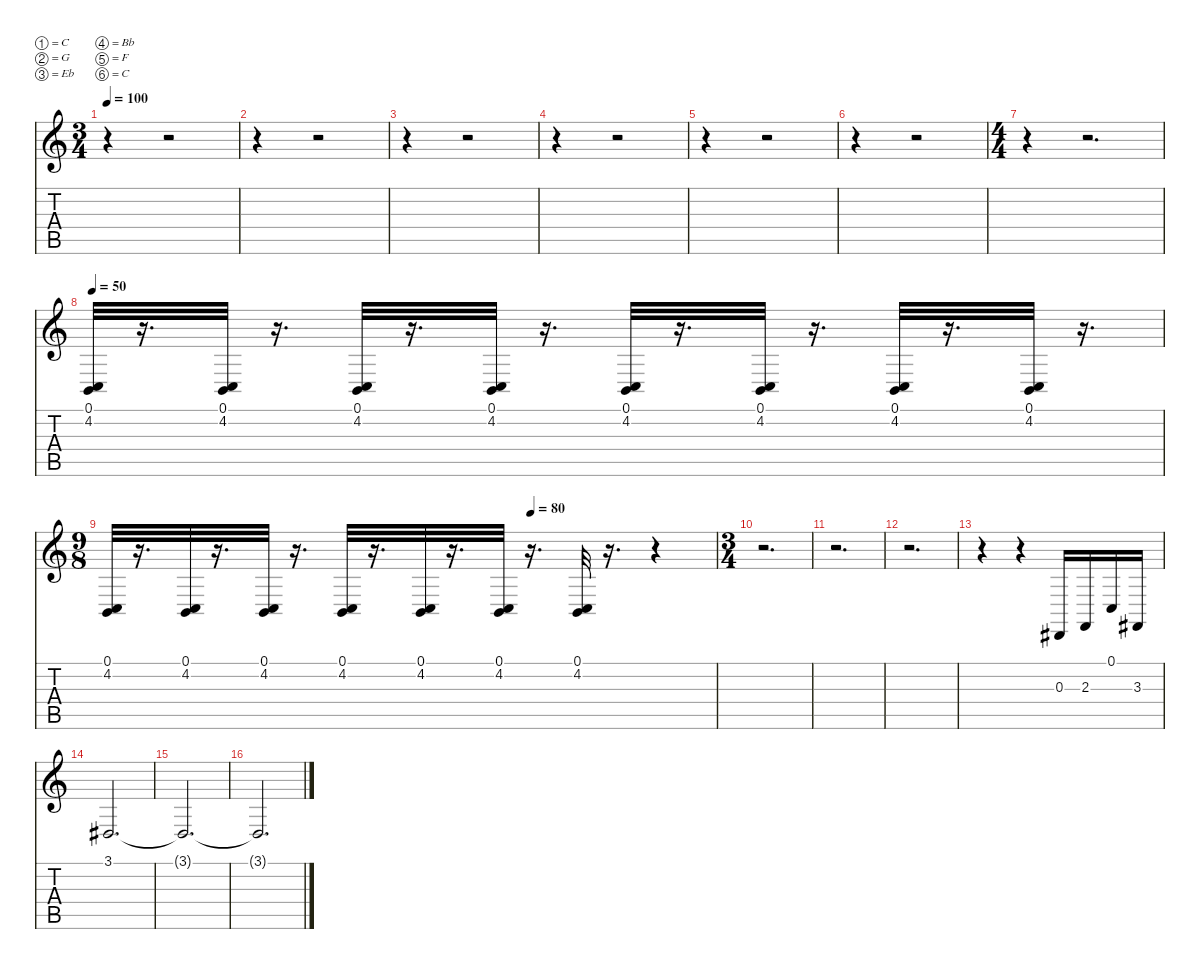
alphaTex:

\defaultSystemsLayout 4
\hideDynamics
\bracketExtendMode nobrackets
\singleTrackTrackNamePolicy hidden
\multiTrackTrackNamePolicy hidden
\firstSystemTrackNameMode fullname
\firstSystemTrackNameOrientation horizontal
\otherSystemsTrackNameOrientation horizontal
\track ("Low strings" "vla.") {instrument viola}
\staff {score tabs}
\tuning (C3 G2 Eb2 Bb1 F1 C1)
\ts (3 4)
\tempo 100
\clef g2
\ks c
r.4{dy mf beam Down} r.2{beam Down} |
r.4{beam Down} r.2{beam Down} |
r.4{beam Down} r.2{beam Down} |
r.4{beam Down} r.2{beam Down} |
r.4{beam Down} r.2{beam Down} |
r.4{beam Down} r.2{beam Down} |
\ts (4 4)
r.4{beam Down} r.2{d beam Down} |
\tempo 50
(0.1 4.2).32{beam Up} r.16{d beam Up} (0.1 4.2).32{dy mp beam Up} r.16{d beam Up} (0.1 4.2).32{dy f beam Up} r.16{d beam Up} (0.1 4.2).32{dy mp beam Up} r.16{d beam Up} (0.1 4.2).32{dy mf beam Up} r.16{d beam Up} (0.1 4.2).32{dy mp beam Up} r.16{d beam Up} (0.1 4.2).32{dy f beam Up} r.16{d beam Up} (0.1 4.2).32{dy mp beam Up} r.16{d beam Up} |
\ts (9 8)
\tempo (80 0.694444)
(0.1 4.2).32{dy mf beam Up} r.16{d beam Up} (0.1 4.2).32{dy mp beam Up} r.16{d beam Up} (0.1 4.2).32{dy f beam Up} r.16{d beam Up} (0.1 4.2).32{dy mp beam Up} r.16{d beam Up} (0.1 4.2).32{dy mf beam Up} r.16{d beam Up} (0.1 4.2).32{dy mp beam Up} r.16{d beam Up} (0.1 4.2).32{dy f beam Up} r.16{d beam Up} r.4{beam Up} |
\ts (3 4)
r.2{d beam Down} |
r.2{d beam Down} |
r.2{d beam Down} |
r.4{beam Down} r.4{beam Down} 0.3{acc #}.16{dy mp beam Up} 2.3.16{beam Up} 0.1.16{beam Up} 3.3{acc #}.16{beam Up} |
3.1{acc #}.2{d beam Up} |
3.1{t acc #}.2{d dy f beam Up} |
3.1{t acc #}.2{d beam Up}
